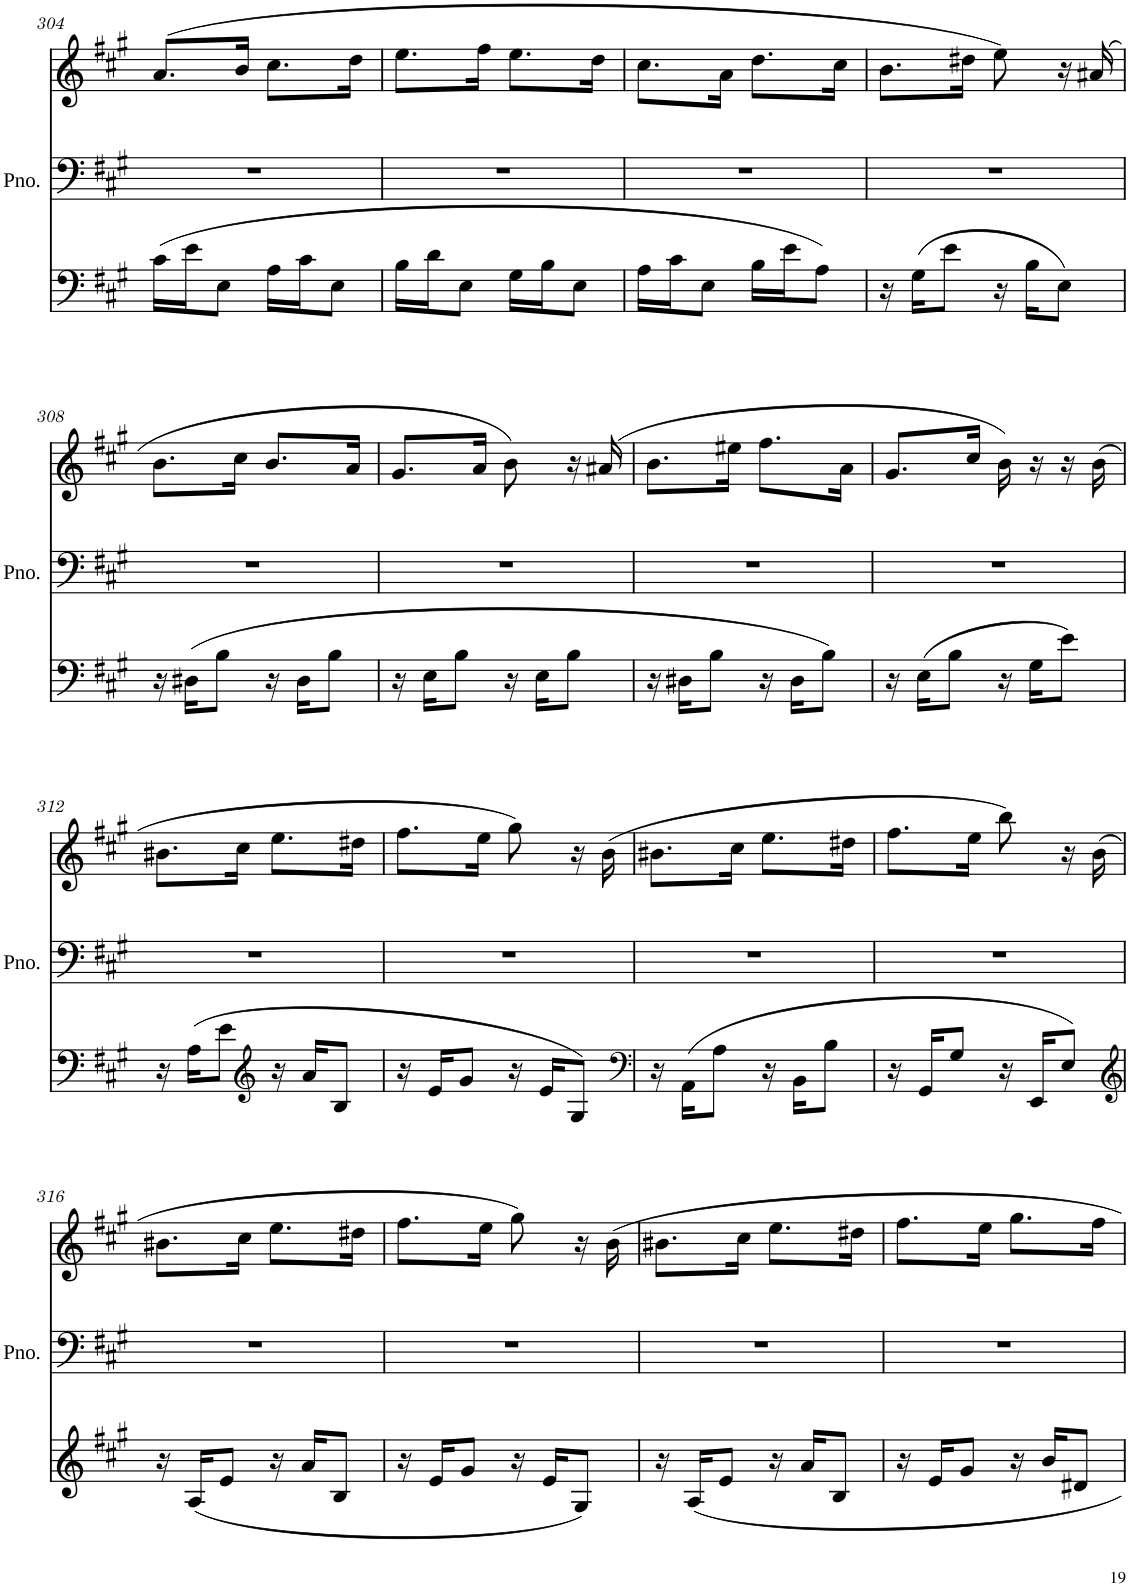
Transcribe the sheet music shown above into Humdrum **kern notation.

**kern	**kern	**kern
*part1	*part1	*part1
*staff3	*staff2	*staff1
*I"Piano	*	*
*I'Pno.	*	*
!!LO:PB:g=z
*clefF4	*clefF4	*clefG2
*k[f#c#g#]	*k[f#c#g#]	*k[f#c#g#]
*M2/4	*M2/4	*M2/4
=304	=304	=304
16c#\LL	2r	(8.a/L
16e\J	.	.
8E\J	.	.
.	.	16b/Jk
16A\LL	.	8.cc#\L
16c#\J	.	.
8E\J	.	.
.	.	16dd\Jk
=305	=305	=305
16B\LL	2r	8.ee\L
16d\J	.	.
8E\J	.	.
.	.	16ff#\Jk
16G#\LL	.	8.ee\L
16B\J	.	.
8E\J	.	.
.	.	16dd\Jk
=306	=306	=306
16A\LL	2r	8.cc#\L
16c#\J	.	.
8E\J	.	.
.	.	16a\Jk
16B\LL	.	8.dd\L
16e\J	.	.
8A\J	.	.
.	.	16cc#\Jk
=307	=307	=307
16r	2r	8.b\L
16G#\KL	.	.
8e\J	.	.
.	.	16dd#X\Jk
16r	.	8ee\)
16B\KL	.	.
8E\J	.	16r
.	.	(16a#X/
!!LO:LB:g=z
=308	=308	=308
16r	2r	8.b\L
16D#X\KL	.	.
8B\J	.	.
.	.	16cc#\Jk
16r	.	8.b/L
16D#\KL	.	.
8B\J	.	.
.	.	16a/Jk
=309	=309	=309
16r	2r	8.g#/L
16E\KL	.	.
8B\J	.	.
.	.	16a/Jk
16r	.	8b\)
16E\KL	.	.
8B\J	.	16r
.	.	(16a#X/
=310	=310	=310
16r	2r	8.b\L
16D#X\KL	.	.
8B\J	.	.
.	.	16ee#X\Jk
16r	.	8.ff#\L
16D#\KL	.	.
8B\J	.	.
.	.	16a\Jk
=311	=311	=311
16r	2r	8.g#/L
16E\KL	.	.
8B\J	.	.
.	.	16cc#/Jk
16r	.	16b\)
16G#\KL	.	16r
8e\J	.	16r
.	.	(16b\
!!LO:LB:g=z
=312	=312	=312
16r	2r	8.b#X\L
16A\KL	.	.
8e\J	.	.
.	.	16cc#\Jk
*clefG2	*	*
16r	.	8.ee\L
16a/KL	.	.
8B/J	.	.
.	.	16dd#X\Jk
=313	=313	=313
16r	2r	8.ff#\L
16e/KL	.	.
8g#/J	.	.
.	.	16ee\Jk
16r	.	8gg#\)
16e/KL	.	.
8G#/J	.	16r
.	.	(16b\
=314	=314	=314
*clefF4	*	*
16r	2r	8.b#X\L
16AA\KL	.	.
8A\J	.	.
.	.	16cc#\Jk
16r	.	8.ee\L
16BB\KL	.	.
8B\J	.	.
.	.	16dd#X\Jk
=315	=315	=315
16r	2r	8.ff#\L
16GG#/KL	.	.
8G#/J	.	.
.	.	16ee\Jk
16r	.	8bb\)
16EE/KL	.	.
8E/J	.	16r
.	.	(16b\
!!LO:LB:g=z
=316	=316	=316
*clefG2	*	*
16r	2r	8.b#X\L
16A/KL	.	.
8e/J	.	.
.	.	16cc#\Jk
16r	.	8.ee\L
16a/KL	.	.
8B/J	.	.
.	.	16dd#X\Jk
=317	=317	=317
16r	2r	8.ff#\L
16e/KL	.	.
8g#/J	.	.
.	.	16ee\Jk
16r	.	8gg#\)
16e/KL	.	.
8G#/J	.	16r
.	.	16b\
=318	=318	=318
16r	2r	8.b#X\L
16A/KL	.	.
8e/J	.	.
.	.	16cc#\Jk
16r	.	8.ee\L
16a/KL	.	.
8B/J	.	.
.	.	16dd#X\Jk
=319	=319	=319
16r	2r	8.ff#\L
16e/KL	.	.
8g#/J	.	.
.	.	16ee\Jk
16r	.	8.gg#\L
16b/KL	.	.
8d#X/J	.	.
.	.	16ff#\Jk
=	=	=
*-	*-	*-
